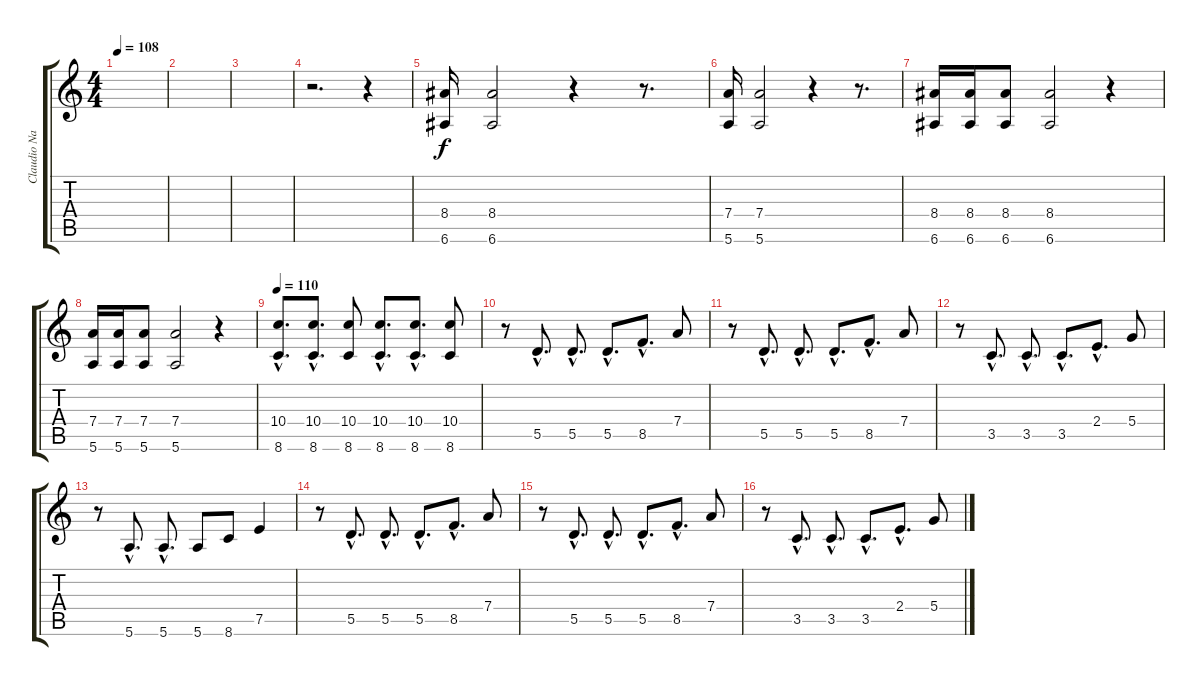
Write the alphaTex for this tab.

\track ("Claudio Narea (Teclado N1)" "Claudio Na") {instrument synthbass2}
\staff {score tabs}
\tuning (E4 B3 G3 D3 A2 E2) {hide}
\ts (4 4)
\tempo 108
\clef g2
\ks c
|
|
|
r.2{d} r.4 |
(8.4 6.6).16 (8.4 6.6).2 r.4 r.8{d} |
(7.4 5.6).16 (7.4 5.6).2 r.4 r.8{d} |
(8.4 6.6).16 (8.4 6.6).16 (8.4 6.6).8 (8.4 6.6).2 r.4 |
(7.4 5.6).16 (7.4 5.6).16 (7.4 5.6).8 (7.4 5.6).2 r.4 |
\tempo 110
(10.4{hac} 8.6{hac}).8{d} (10.4{hac} 8.6{hac}).8{d} (10.4 8.6).8 (10.4{hac} 8.6{hac}).8{d} (10.4{hac} 8.6{hac}).8{d} (10.4 8.6).8 |
r.8 5.5{hac}.8{d} 5.5{hac}.8{d} 5.5{hac}.8{d} 8.5{hac}.8{d} 7.4.8 |
r.8 5.5{hac}.8{d} 5.5{hac}.8{d} 5.5{hac}.8{d} 8.5{hac}.8{d} 7.4.8 |
r.8 3.5{hac}.8{d} 3.5{hac}.8{d} 3.5{hac}.8{d} 2.4{hac}.8{d} 5.4.8 |
r.8 5.6{hac}.8{d} 5.6{hac}.8{d} 5.6.8 8.6.8 7.5.4 |
r.8 5.5{hac}.8{d} 5.5{hac}.8{d} 5.5{hac}.8{d} 8.5{hac}.8{d} 7.4.8 |
r.8 5.5{hac}.8{d} 5.5{hac}.8{d} 5.5{hac}.8{d} 8.5{hac}.8{d} 7.4.8 |
r.8 3.5{hac}.8{d} 3.5{hac}.8{d} 3.5{hac}.8{d} 2.4{hac}.8{d} 5.4.8
